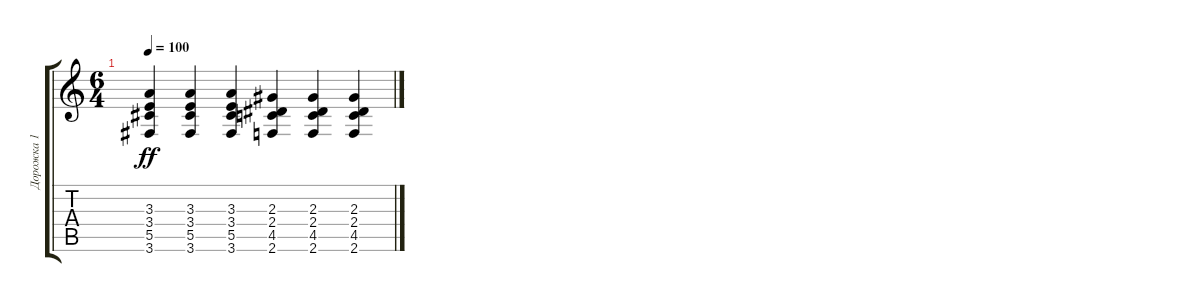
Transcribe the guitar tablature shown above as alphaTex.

\track ("Дорожка 1" "Дорожка 1") {instrument overdrivenguitar}
\staff {score tabs}
\tuning (Eb4 Bb3 Gb3 Db3 Ab2 Eb2) {hide}
\ts (6 4)
\tempo 100
\clef g2
\ks c
(3.3 3.4 5.5 3.6).4{dy ff} (3.3 3.4 5.5 3.6).4 (3.3 3.4 5.5 3.6).4 (2.3 2.4 4.5 2.6).4 (2.3 2.4 4.5 2.6).4 (2.3 2.4 4.5 2.6).4
